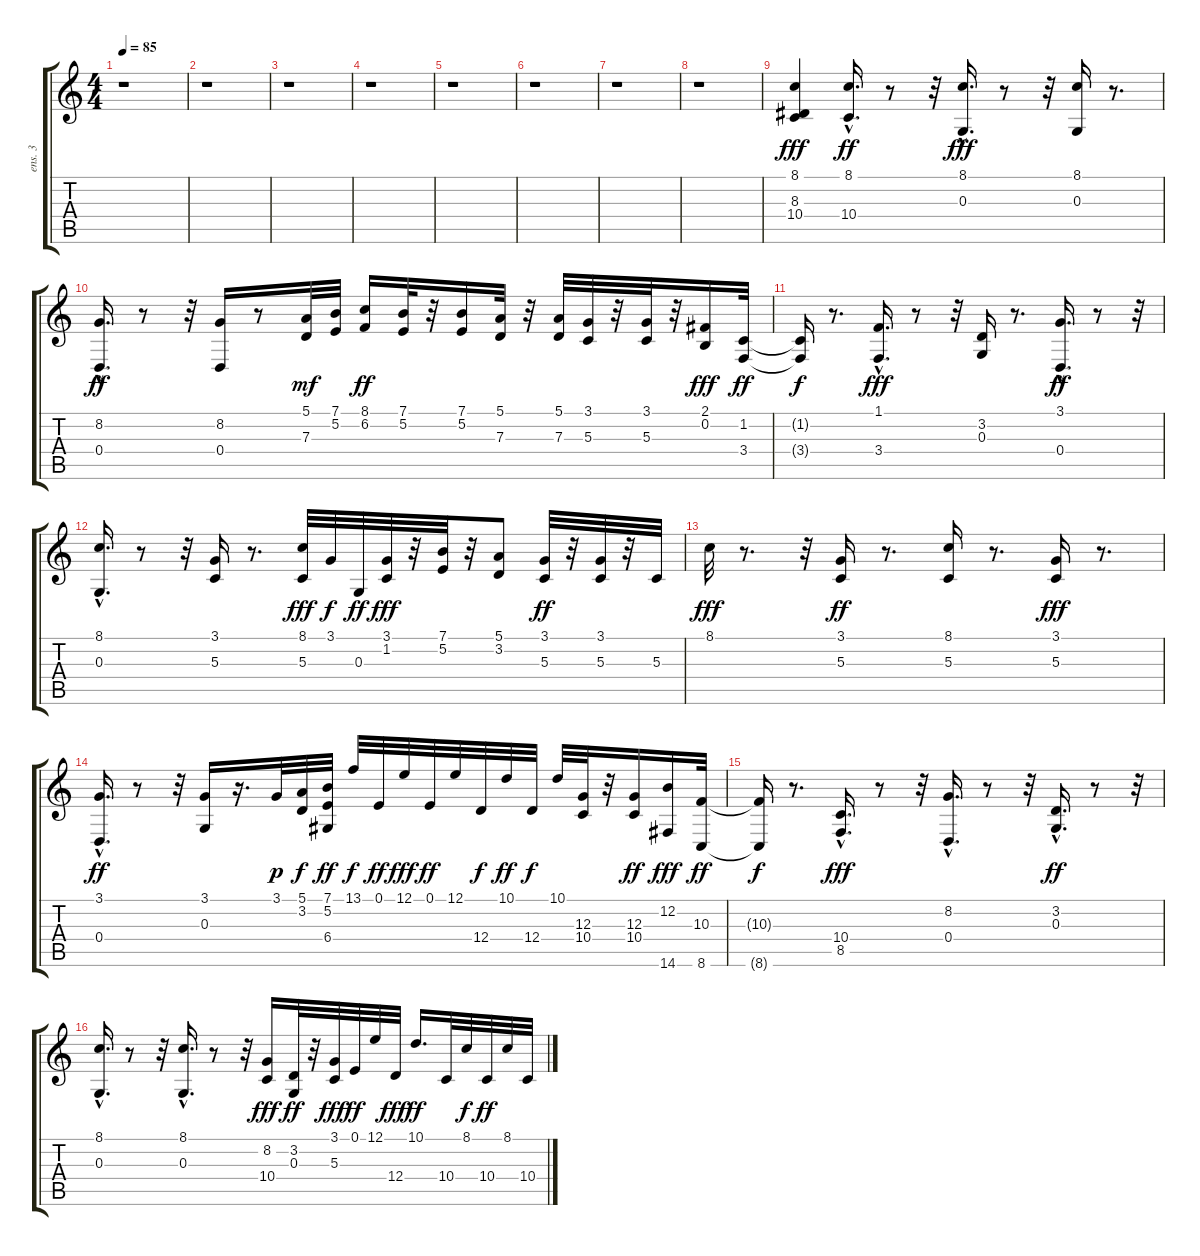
\track ("ens. 3" "ens. 3") {instrument stringensemble1}
\staff {score tabs}
\tuning (E4 B3 G3 D3 A2 E2) {hide}
\ts (4 4)
\tempo 85
\clef g2
\ks c
r.1{dy fff} |
r.1 |
r.1 |
r.1 |
r.1 |
r.1 |
r.1 |
r.1 |
(8.1 8.3 10.4).4{instrument stringensemble1} (8.1 10.4{hac}).16{d dy ff} r.8 r.32 (8.1{hac} 0.3).16{d dy fff} r.8 r.32 (8.1 0.3).16 r.8{d} |
(8.2{hac} 0.4{hac}).16{d dy ff} r.8 r.32 (8.2 0.4).16 r.8 (5.1 7.3).32{dy mf} (7.1 5.2).32 (8.1 6.2).16{dy ff} (7.1 5.2).32 r.32 (7.1 5.2).16 (5.1 7.3).32 r.32 (5.1 7.3).32 (3.1 5.3).32 r.32 (3.1 5.3).32 r.32 (2.1 0.2).16{dy fff} (1.2 3.4).32{dy ff} |
(1.2{t} 3.4{t}).16{dy f} r.8{d} (1.1{hac} 3.4).16{d dy fff} r.8 r.32 (3.2 0.3).16 r.8{d} (3.1{hac} 0.4).16{d dy ff} r.8 r.32 |
(8.1{hac} 0.3).16{d} r.8 r.32 (3.1 5.3).16 r.8{d} (8.1 5.3).32{dy fff} 3.1.32{dy f} 0.3.32{dy ff} (3.1 1.2).32{dy fff} r.32 (7.1 5.2).32 r.32 (5.1 3.2).8 (3.1 5.3).32{dy ff} r.32 (3.1 5.3).32 r.32 5.3.32 |
8.1.32{dy fff} r.8{d} r.32 (3.1 5.3).16{dy ff} r.8{d} (8.1 5.3).16 r.8{d} (3.1 5.3).16{dy fff} r.8{d} |
(3.1{hac} 0.4).16{d dy ff} r.8 r.32 (3.1 0.3).16 r.16{d} 3.1.32{dy p} (5.1 3.2).32{dy f} (7.1 5.2 6.4).32{dy ff} 13.1.32{dy f} 0.1.32{dy ff} 12.1.32{dy fff} 0.1.32{dy ff} 12.1.32 12.4.32{dy f} 10.1.32{dy ff} 12.4.32{dy f} 10.1.32 (12.3 10.4).32 r.32 (12.3 10.4).16{dy ff} (12.2 14.6).16{dy fff} (10.3 8.6).32{dy ff} |
(10.3{t} 8.6{t}).16{dy f} r.8{d} (10.4{hac} 8.5).16{d dy fff} r.8 r.32 (8.2{hac} 0.4).16{d} r.8 r.32 (3.2{hac} 0.3).16{d dy ff} r.8 r.32 |
(8.1{hac} 0.3).16{d} r.8 r.32 (8.1{hac} 0.3).16{d} r.8 r.32 (8.2 10.4).16{dy fff} (3.2 0.3).32{dy ff} r.32 (3.1 5.3).32{dy fff} 0.1.32{dy ff} 12.1.32 12.4.32{dy fff} 10.1.16{d dy ff} 10.4.32 8.1.32{dy f} 10.4.32{dy ff} 8.1.32 10.4.32
